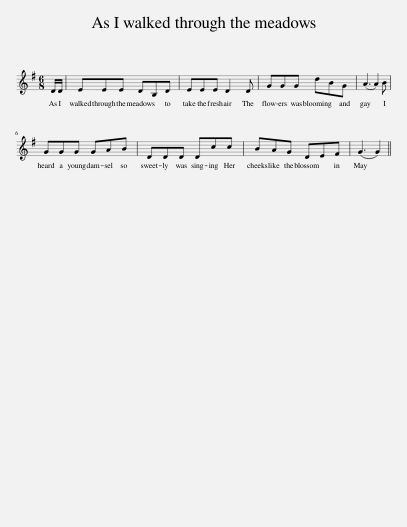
X:1
L:1/8
M:6/8
I:linebreak $
K:G
V:1 treble
V:1
 D/D/ | EEE DB,D | EEE D2 D | GGG dBG | (A3 A2) B |$ %5
 GGG GAB | DDD Dcc | BAG DEF | (G3 G2) || %9
